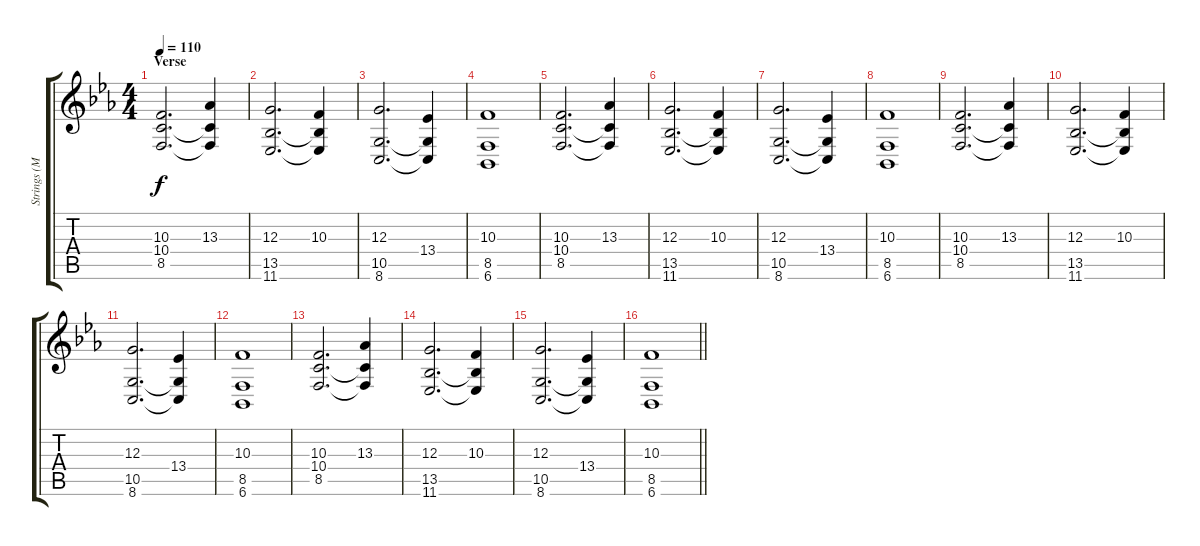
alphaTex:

\track ("Strings (Mid Keys)" "Strings (M") {instrument stringensemble1}
\staff {score tabs}
\tuning (E4 B3 G3 D3 A2 E2) {hide}
\ts (4 4)
\section ("" "Verse")
\tempo 110
\clef g2
\ks cminor
(10.3 10.4 8.5).2{d dy f} (13.3 10.4{t} 8.5{t}).4 |
(12.3 13.5 11.6).2{d} (10.3 13.5{t} 11.6{t}).4 |
(12.3 10.5 8.6).2{d} (13.4 10.5{t} 8.6{t}).4 |
(10.3 8.5 6.6).1 |
(10.3 10.4 8.5).2{d} (13.3 10.4{t} 8.5{t}).4 |
(12.3 13.5 11.6).2{d} (10.3 13.5{t} 11.6{t}).4 |
(12.3 10.5 8.6).2{d} (13.4 10.5{t} 8.6{t}).4 |
(10.3 8.5 6.6).1 |
(10.3 10.4 8.5).2{d} (13.3 10.4{t} 8.5{t}).4 |
(12.3 13.5 11.6).2{d} (10.3 13.5{t} 11.6{t}).4 |
(12.3 10.5 8.6).2{d} (13.4 10.5{t} 8.6{t}).4 |
(10.3 8.5 6.6).1 |
(10.3 10.4 8.5).2{d} (13.3 10.4{t} 8.5{t}).4 |
(12.3 13.5 11.6).2{d} (10.3 13.5{t} 11.6{t}).4 |
(12.3 10.5 8.6).2{d} (13.4 10.5{t} 8.6{t}).4 |
\barLineRight lightlight
(10.3 8.5 6.6).1
